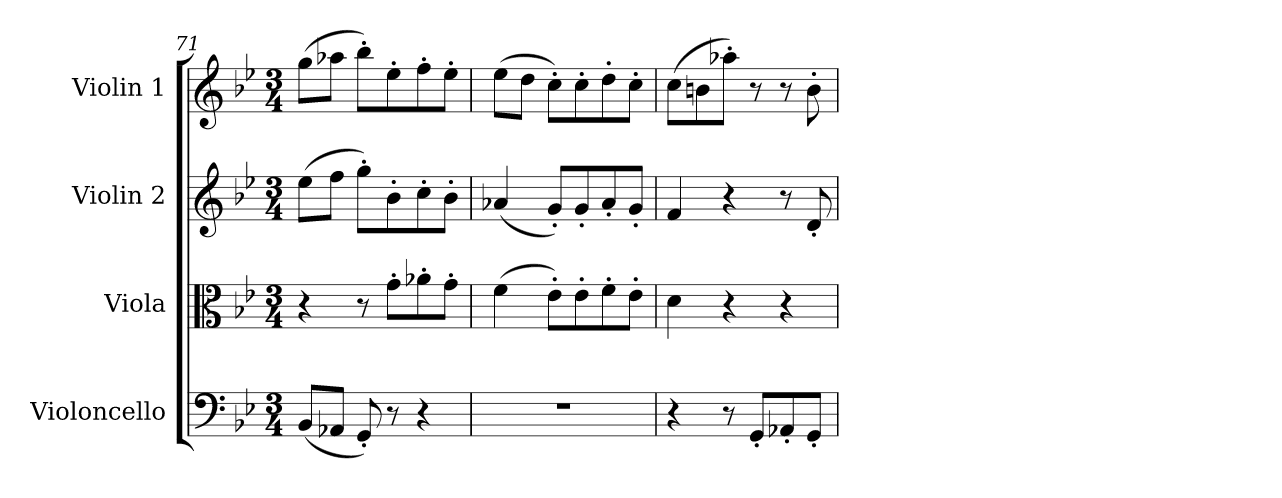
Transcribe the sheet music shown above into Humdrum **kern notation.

**kern	**kern	**kern	**kern
*part4	*part3	*part2	*part1
*staff4	*staff3	*staff2	*staff1
*I"Violoncello	*I"Viola	*I"Violin 2	*I"Violin 1
*I'Vc	*I'Vla	*I'Vln	*I'Vln
*clefF4	*clefC3	*clefG2	*clefG2
*k[b-e-]	*k[b-e-]	*k[b-e-]	*k[b-e-]
*M3/4	*M3/4	*M3/4	*M3/4
=71	=71	=71	=71
(<8BB-/L	4r	(>8ee-\L	(>8gg\L
8AA-X/J	.	8ff\J	8aa-X\J
8GG'/)	8r	8gg'\L)	8bb-'\L)
8r	8g'\L	8b-'\	8ee-'\
4r	8a-X'\	8cc'\	8ff'\
.	8g'\J	8b-'\J	8ee-'\J
=72	=72	=72	=72
2.r	(>4f\	(<4a-X/	(>8ee-\L
.	.	.	8dd\J
.	8e-'\L)	8g'/L)	8cc'\L)
.	8e-'\	8g'/	8cc'\
.	8f'\	8a-'/	8dd'\
.	8e-'\J	8g'/J	8cc'\J
=73	=73	=73	=73
4r	4d\	4f/	(>8cc\L
.	.	.	8bn\
8r	4r	4r	8aa-X'\J)
8GG'/L	.	.	8r
8AA-X'/	4r	8r	8r
8GG'/J	.	8d'/	8b'\
=	=	=	=
*-	*-	*-	*-
